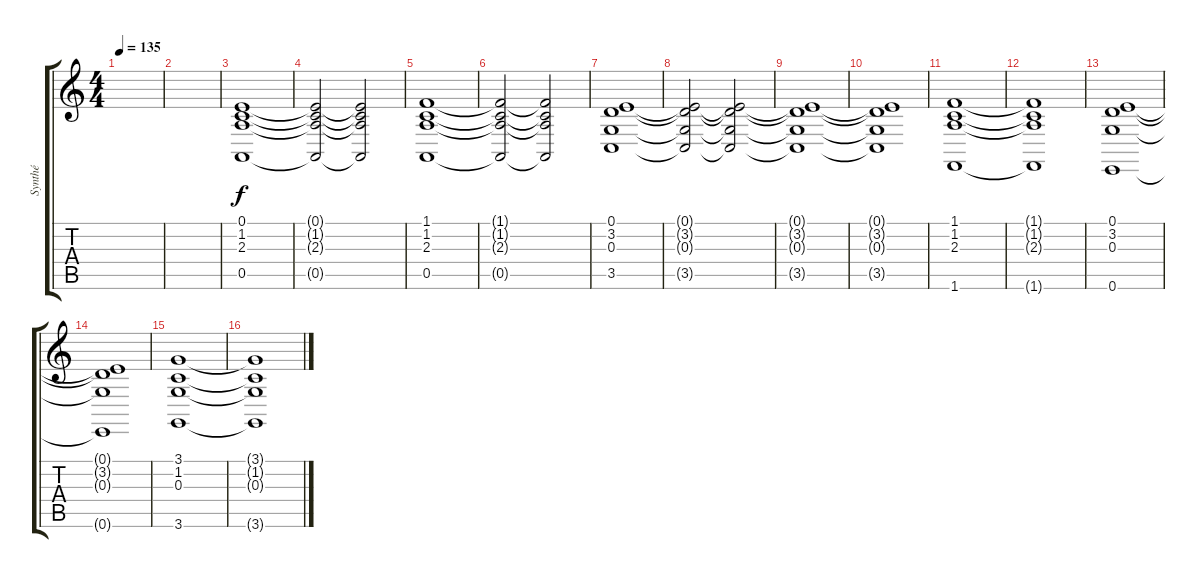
\track ("Synthé" "Synthé") {instrument fx7echoes}
\staff {score tabs}
\tuning (E4 B3 G3 D3 A2 E2) {hide}
\ts (4 4)
\tempo 135
\clef g2
\ks c
|
|
(0.1 1.2 2.3 0.5).1 |
(0.1{t} 1.2{t} 2.3{t} 0.5{t}).2 (0.1{t} 1.2{t} 2.3{t} 0.5{t}).2 |
(1.1 1.2 2.3 0.5).1 |
(1.1{t} 1.2{t} 2.3{t} 0.5{t}).2 (1.1{t} 1.2{t} 2.3{t} 0.5{t}).2 |
(0.1 3.2 0.3 3.5).1 |
(0.1{t} 3.2{t} 0.3{t} 3.5{t}).2 (0.1{t} 3.2{t} 0.3{t} 3.5{t}).2 |
(0.1{t} 3.2{t} 0.3{t} 3.5{t}).1 |
(0.1{t} 3.2{t} 0.3{t} 3.5{t}).1 |
(1.1 1.2 2.3 1.6).1 |
(1.1{t} 1.2{t} 2.3{t} 1.6{t}).1 |
(0.1 3.2 0.3 0.6).1 |
(0.1{t} 3.2{t} 0.3{t} 0.6{t}).1 |
(3.1 1.2 0.3 3.6).1 |
(3.1{t} 1.2{t} 0.3{t} 3.6{t}).1
